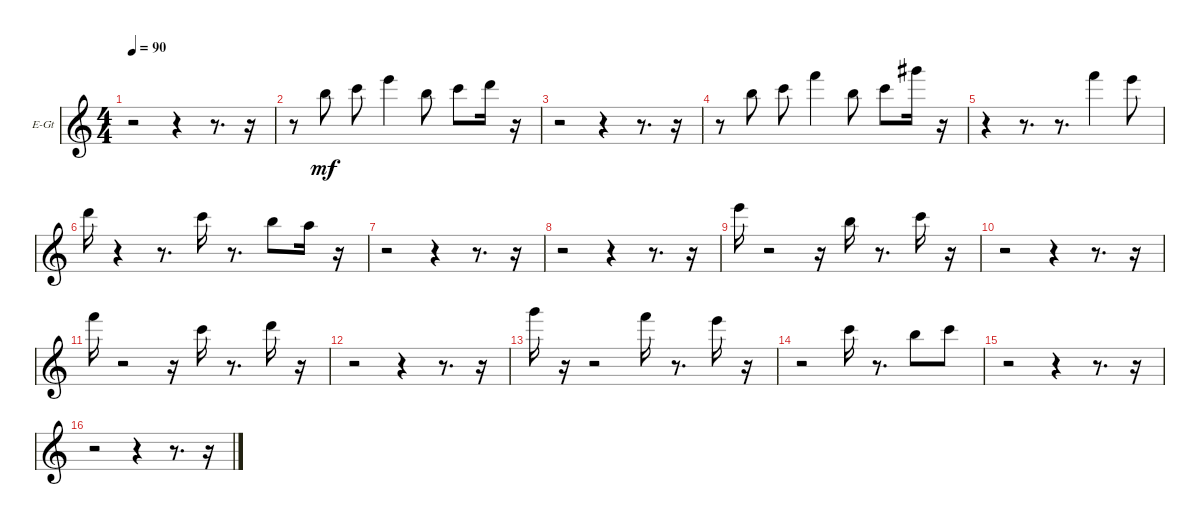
\bracketExtendMode groupsimilarinstruments
\firstSystemTrackNameOrientation horizontal
\otherSystemsTrackNameOrientation horizontal
\track ("Electric Guitar" "E-Gt") {mute instrument overdrivenguitar}
\staff {score}
\tuning (E4 B3 G3 D3 A2 E2)
\ts (4 4)
\tempo 90
\clef g2
\scale
0.333333
\ks c
r.2{dy mf} r.4 r.8{d} r.16 |
\scale
0.333333 r.8 7.1.8 8.1.8 12.1.4 12.2.8 13.2.8 15.2.16 r.16 |
\scale
0.333333 r.2 r.4 r.8{d} r.16 |
\scale
0.333333 r.8 7.1.8 8.1.8 13.1.4 12.2.8 13.2.8 16.1.16 r.16 |
\scale
0.333333 r.4 r.8{d} r.8{d} 13.1.4 12.1.8 |
\scale
0.333333 10.1.16 r.4 r.8{d} 8.1.16 r.8{d} 7.1.8 5.1.16 r.16 |
\scale
0.333333 r.2 r.4 r.8{d} r.16 |
\scale
0.333333 r.2 r.4 r.8{d} r.16 |
\scale
0.333333 12.1.16 r.2 r.16 7.1.16 r.8{d} 8.1.16 r.16 |
\scale
0.333333 r.2 r.4 r.8{d} r.16 |
\scale
0.333333 13.1.16 r.2 r.16 8.1.16 r.8{d} 10.1.16 r.16 |
\scale
0.333333 r.2 r.4 r.8{d} r.16 |
\scale
0.333333 15.1.16 r.16 r.2 13.1.16 r.8{d} 12.1.16 r.16 |
\scale
0.333333 r.2 8.1.16 r.8{d} 7.1.8 8.1.8 |
\scale
0.333333 r.2 r.4 r.8{d} r.16 |
\scale
0.333333 r.2 r.4 r.8{d} r.16
